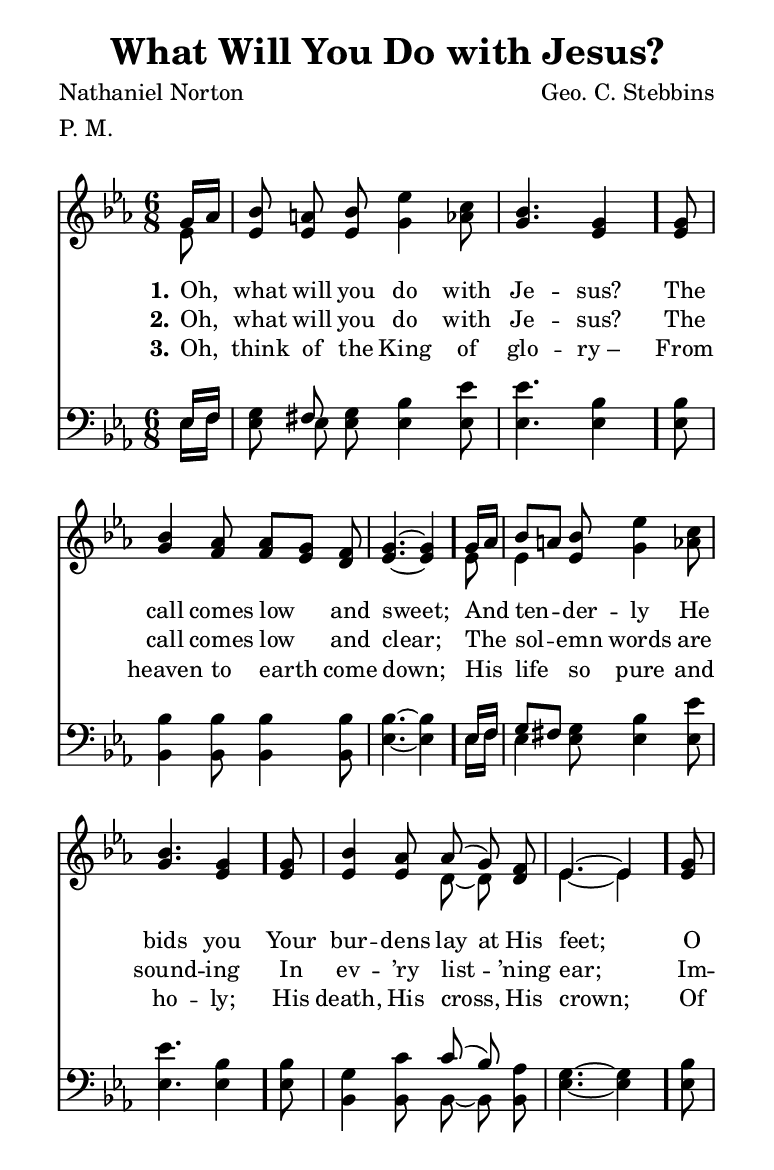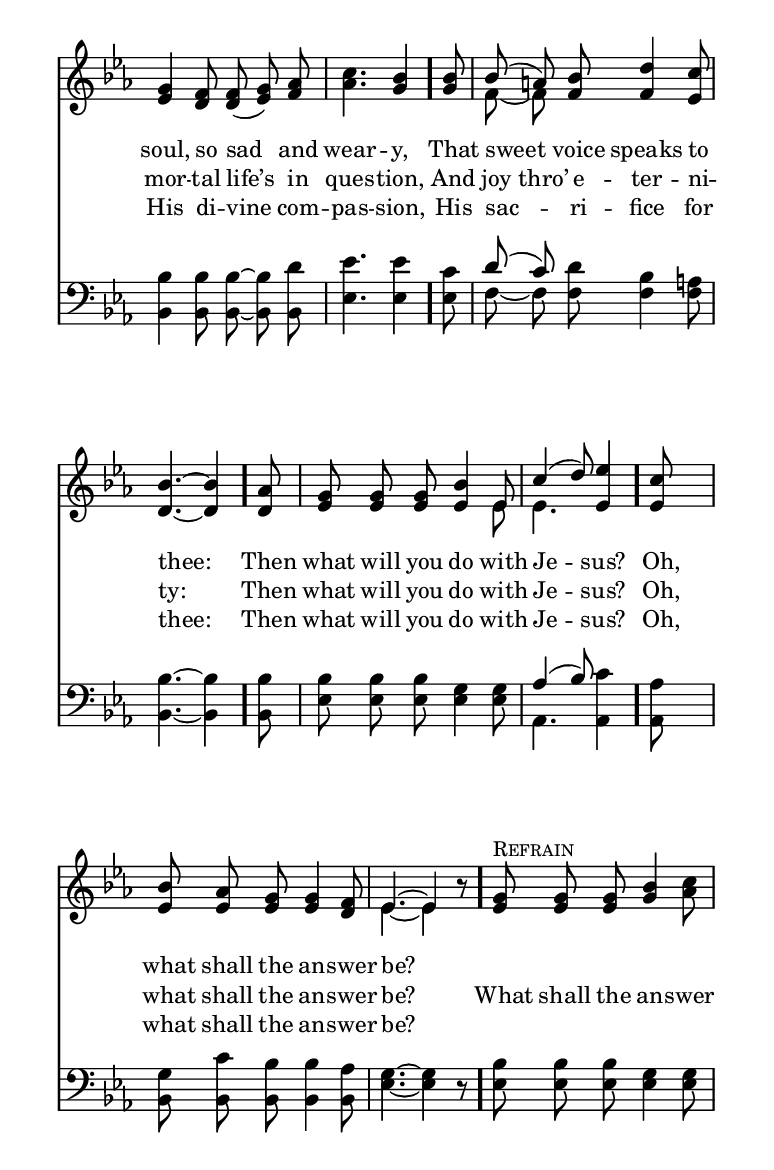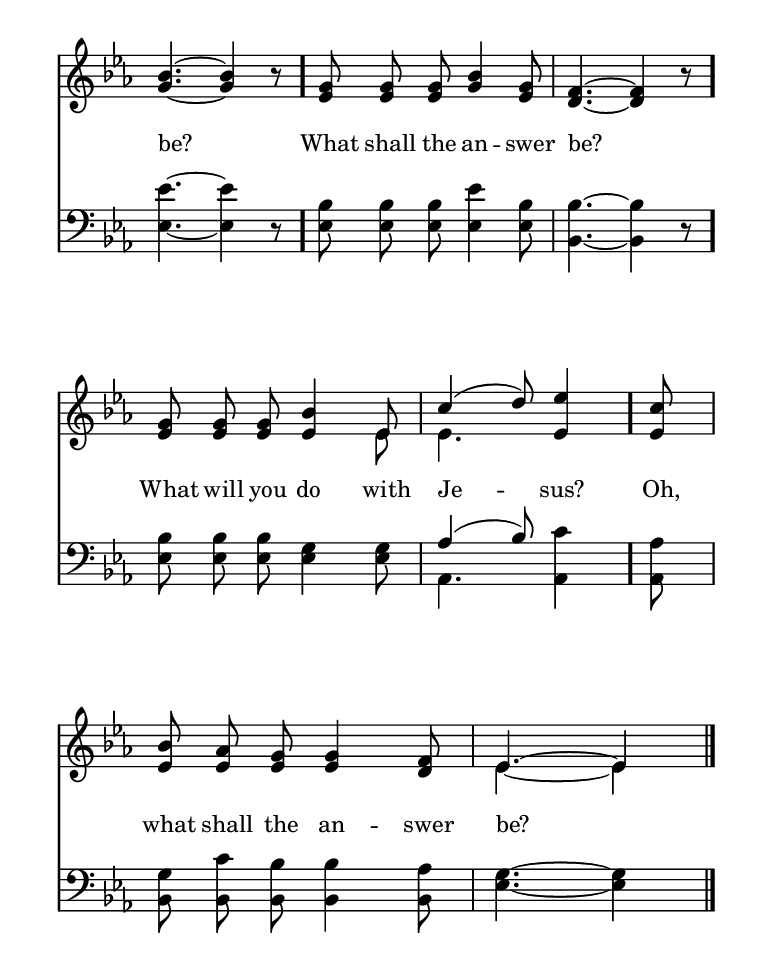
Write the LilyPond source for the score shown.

\include "common/global.ily"
\paper {
  \include "common/paper.ily"
  ragged-last-bottom = ##t
  systems-per-page = #(cond (is-eogsized 4) (#t #f))
  system-count = #(cond (is-eogsized 6) (#t #f))
}

\header{
  %gospel
  hymnnumber = "134"
  title = "What Will You Do with Jesus?"
  tunename = ""
  meter = "P. M."
  poet = "Nathaniel Norton"
  composer = "Geo. C. Stebbins"
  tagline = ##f
}

% for fermata in MIDI
ta = { \tempo 4=80 }
tb = { \tempo 4=40 }

global = {
  \include "common/overrides.ily"
  \override Staff.TimeSignature.style = #'numbered
  \time 6/8
  \override Score.MetronomeMark.transparent = ##t % hide all fermata changes too
  \ta
  \key ees \major
  \partial 8
  \autoBeamOff
}

notesSoprano = {
\global
\relative c'' {

  g16[ aes] | bes8 a bes ees4 c8 | bes4. g4
  g8 | bes4 aes8 aes[ g] f | g4. ~ g4
  g16[ aes] | bes8[ a] bes ees4 c8 | bes4. g4
  g8 | bes4 aes8 aes( g) f | ees4. ~ ees4
  g8 | g4 f8 f( g) aes | c4. bes4
  bes8 | bes( a) bes d4 c8 | bes4. ~ bes4
  aes8 | g g g bes4 ees,8 | c'4( d8) \tb ees4 \ta
  c8 | bes aes g g4 f8 | ees4. ~ ees4 r8 |

  << s^\markup { \small \caps "Refrain" }
  { g8 g g bes4 c8 | bes4. ~ bes4 r8 } >>
  g8 g g bes4 g8 | f4. ~ f4 r8 |
  g g g bes4 ees,8 | c'4( d8) \tb ees4 \ta
  c8 | bes aes g g4 f8 | ees4. ~ ees4

  \bar "|."

}
}

notesAlto = {
\global
\relative e' {

  ees8 | ees ees ees g4 aes8 | g4. ees4
  ees8 | g4 f8 f[ ees] d | ees4. ~ ees4
  ees8 | ees4 ees8 g4 aes8 | g4. ees4
  ees8 | ees4 ees8 d ~ d d | ees4. ~ ees4
  ees8 | ees4 d8 d( ees) f | aes4. g4
  g8 | f ~ f f f4 ees8 | d4. ~ d4
  d8 | ees ees ees ees4 ees8 | ees4. ees4
  ees8 | ees ees ees ees4 d8 | ees4. ~ ees4 r8 |

  ees8 ees ees g4 aes8 | g4. ~ g4 r8 |
  ees8 ees ees g4 ees8 | d4. ~ d4 r8 |
  ees ees ees ees4 ees8 | ees4. ees4
  ees8 | ees ees ees ees4 d8 | ees4. ~ ees4

}
}

notesTenor = {
\global
\relative a {

  ees16[ f] | g8 fis g bes4 ees8 | ees4. bes4
  bes8 | bes4 bes8 bes4 bes8 | bes4. ~ bes4
  ees,16[ f] | g8[ fis] g bes4 ees8 | ees4. bes4
  bes8 | g4 c8 c( bes) aes | g4. ~ g4
  bes8 | bes4 bes8 bes ~ bes d | ees4. ees4
  c8 | d( c) d bes4 a8 | bes4. ~ bes4
  bes8 | bes bes bes g4 g8 | aes4( bes8) c4
  aes8 | g c bes bes4 aes8 | g4. ~ g4 r8 |

  bes8 bes bes g4 g8 | ees'4. ~ ees4 r8 |
  bes8 bes bes ees4 bes8 | bes4. ~ bes4 r8 |
  bes bes bes g4 g8 | aes4( bes8) c4
  aes8 | g c bes bes4 aes8 | g4. ~ g4

}
}

notesBass = {
\global
\relative f {

  ees16[ f] | ees8 ees ees ees4 ees8 | ees4. ees4
  ees8 | bes4 bes8 bes4 bes8 | ees4. ~ ees4
  ees16[ f] | ees4 ees8 ees4 ees8 | ees4. ees4
  ees8 | bes4 bes8 bes ~ bes bes | ees4. ~ ees4
  ees8 | bes4 bes8 bes ~ bes bes | ees4. ees4
  ees8 | f ~ f f f4 f8 | bes,4. ~ bes4
  bes8 | ees ees ees ees4 ees8 | aes,4. aes4
  aes8 | bes bes bes bes4 bes8 | ees4. ~ ees4 r8 |

  ees8 ees ees ees4 ees8 | ees4. ~ ees4 r8 |
  ees8 ees ees ees4 ees8 | bes4. ~ bes4 r8 |
  ees ees ees ees4 ees8 | aes,4. aes4
  aes8 | bes bes bes bes4 bes8 | ees4. ~ ees4

}
}

Refrain = \lyricmode {

What shall the an -- swer be? \bar "."
What shall the an -- swer be? \bar "." \eogbreak
What will you do with Je -- sus? \bar "."
Oh, what shall the an -- swer be? \bar "." \eogbreak

}

wordsA = \lyricmode {
\set stanza = "1."

Oh, what will you do with Je -- sus? \bar "."
The call comes low and sweet; \bar "." \eogbreak
And ten -- der -- ly He bids you \bar "."
Your bur -- dens { \mon } lay at { \moff } His feet; \bar "." \eogbreak
O soul, so sad and wear -- y, \bar "."
That sweet voice speaks to thee: \bar "." \eogbreak
Then what will you do with Je -- sus? \bar "."
Oh, what shall the an -- swer be? \bar "." \eogbreak

}

wordsB = \lyricmode {
\set stanza = "2."

Oh, what will you do with Je -- sus?
The call comes low and clear;
The sol -- emn words are sound -- ing
In ev -- ’ry list -- ’ning ear;
Im -- mor -- tal life’s in ques -- tion,
And { \mon } joy thro’ { \moff } e -- ter -- ni -- ty:
Then what will you do with Je -- sus?
Oh, what shall the an -- swer be?

\Refrain

}

wordsC = \lyricmode {
\set stanza = "3."

Oh, think of the King of glo -- ry_–
From heaven to earth come down;
His life so pure and ho -- ly;
His death, His cross, His crown;
Of His di -- vine com -- pas -- sion,
His sac -- ri -- fice for thee:
Then what will you do with Je -- sus?
Oh, what shall the an -- swer be?

}

\score {
  \context ChoirStaff <<
    \context Staff = upper <<
      \set Staff.autoBeaming = ##f
      \set ChoirStaff.systemStartDelimiter = #'SystemStartBar
      \set ChoirStaff.printPartCombineTexts = ##f
      \partcombine #'(2 . 11) \notesSoprano \notesAlto
      \context NullVoice = sopranos { \voiceOne << \notesSoprano >> }
      \context Lyrics = one   \lyricsto sopranos \wordsA
      \context Lyrics = two   \lyricsto sopranos \wordsB
      \context Lyrics = three \lyricsto sopranos \wordsC
    >>
    \context Staff = men <<
      \set Staff.autoBeaming = ##f
      \clef bass
      \set ChoirStaff.printPartCombineTexts = ##f
      \partcombine #'(2 . 11) \notesTenor \notesBass
    >>
  >>
  \layout {
    \include "common/layout.ily"
  }
  \midi{
    \include "common/midi.ily"
  }
}

\version "2.19.49"  % necessary for upgrading to future LilyPond versions.

% vi:set et ts=2 sw=2 ai nocindent syntax=lilypond:
